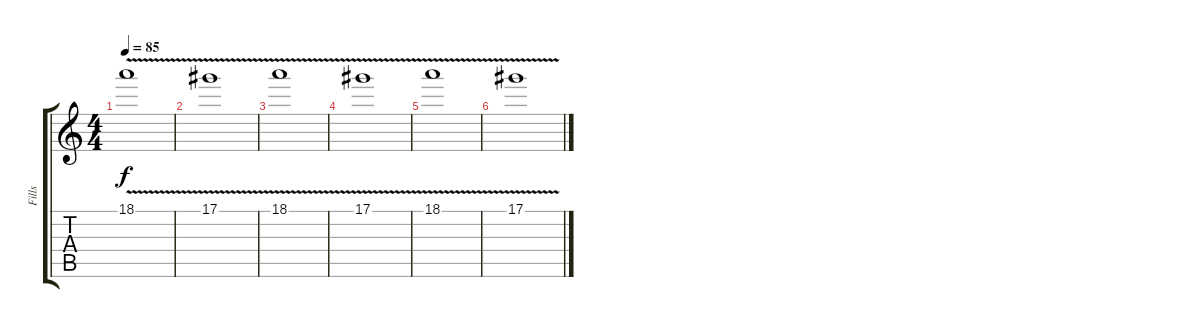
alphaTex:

\track ("Fills" "Fills") {instrument distortionguitar}
\staff {score tabs}
\tuning (Eb4 Bb3 Gb3 Db3 Ab2 Eb2) {hide}
\ts (4 4)
\tempo 85
\clef g2
\ks c
18.1{v}.1{dy f} |
17.1{v}.1 |
18.1{v}.1 |
17.1{v}.1 |
18.1{v}.1 |
17.1{v}.1
